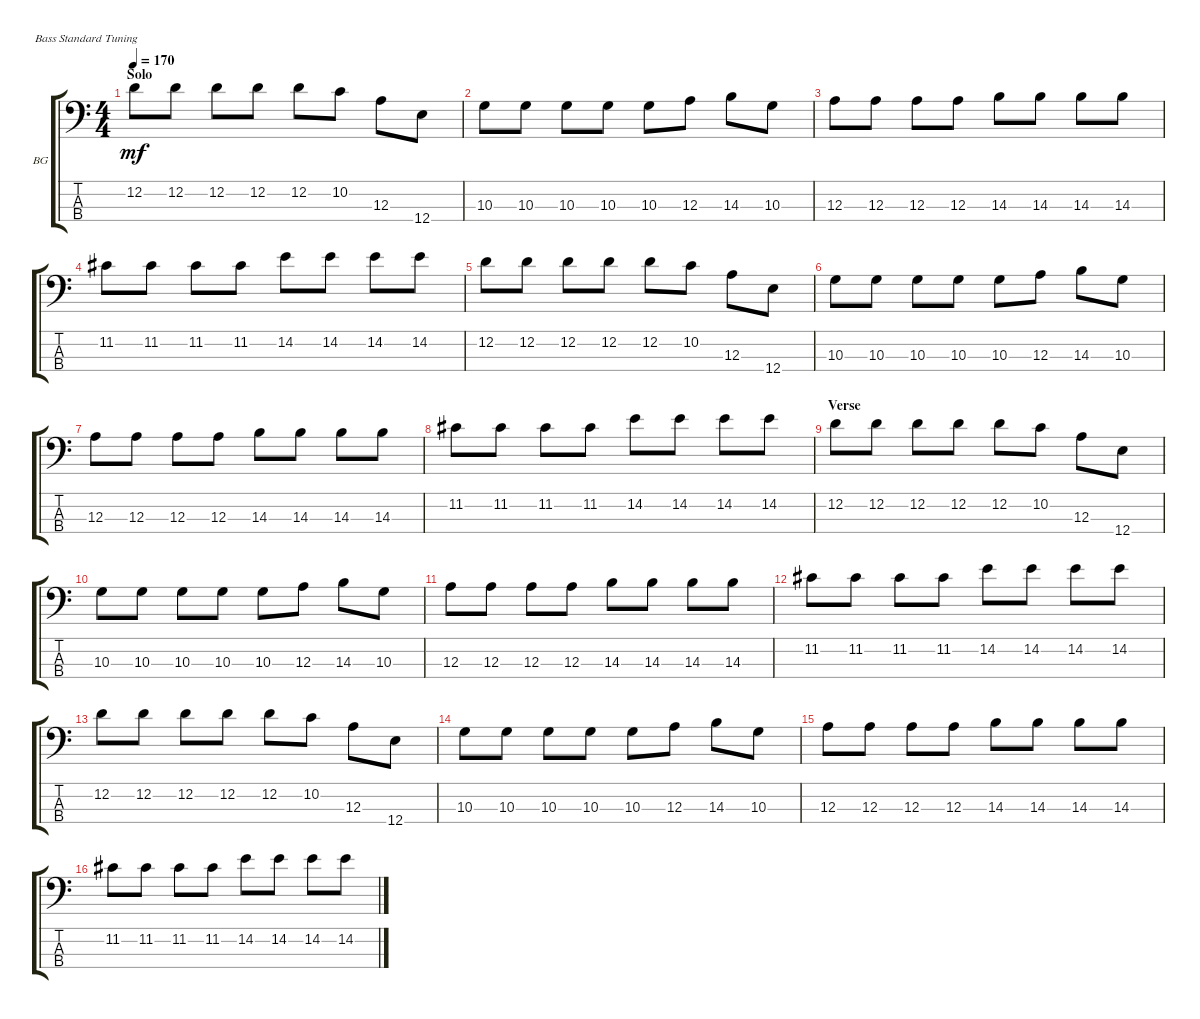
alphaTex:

\defaultSystemsLayout 4
\bracketExtendMode groupsimilarinstruments
\firstSystemTrackNameOrientation horizontal
\otherSystemsTrackNameOrientation horizontal
\track ("Bass Guitar" "BG") {instrument acousticbass}
\staff {score tabs}
\tuning (G2 D2 A1 E1)
\ts (4 4)
\section ("" "Solo")
\tempo 170
\clef f4
\ks c
12.2.8{dy mf instrument acousticbass} 12.2.8 12.2.8 12.2.8 12.2.8 10.2.8 12.3.8 12.4.8 |
10.3.8 10.3.8 10.3.8 10.3.8 10.3.8 12.3.8 14.3.8 10.3.8 |
12.3.8 12.3.8 12.3.8 12.3.8 14.3.8 14.3.8 14.3.8 14.3.8 |
11.2.8 11.2.8 11.2.8 11.2.8 14.2.8 14.2.8 14.2.8 14.2.8 |
12.2.8 12.2.8 12.2.8 12.2.8 12.2.8 10.2.8 12.3.8 12.4.8 |
10.3.8 10.3.8 10.3.8 10.3.8 10.3.8 12.3.8 14.3.8 10.3.8 |
12.3.8 12.3.8 12.3.8 12.3.8 14.3.8 14.3.8 14.3.8 14.3.8 |
11.2.8 11.2.8 11.2.8 11.2.8 14.2.8 14.2.8 14.2.8 14.2.8 |
\section ("" "Verse")
12.2.8 12.2.8 12.2.8 12.2.8 12.2.8 10.2.8 12.3.8 12.4.8 |
10.3.8 10.3.8 10.3.8 10.3.8 10.3.8 12.3.8 14.3.8 10.3.8 |
12.3.8 12.3.8 12.3.8 12.3.8 14.3.8 14.3.8 14.3.8 14.3.8 |
11.2.8 11.2.8 11.2.8 11.2.8 14.2.8 14.2.8 14.2.8 14.2.8 |
12.2.8 12.2.8 12.2.8 12.2.8 12.2.8 10.2.8 12.3.8 12.4.8 |
10.3.8 10.3.8 10.3.8 10.3.8 10.3.8 12.3.8 14.3.8 10.3.8 |
12.3.8 12.3.8 12.3.8 12.3.8 14.3.8 14.3.8 14.3.8 14.3.8 |
11.2.8 11.2.8 11.2.8 11.2.8 14.2.8 14.2.8 14.2.8 14.2.8
